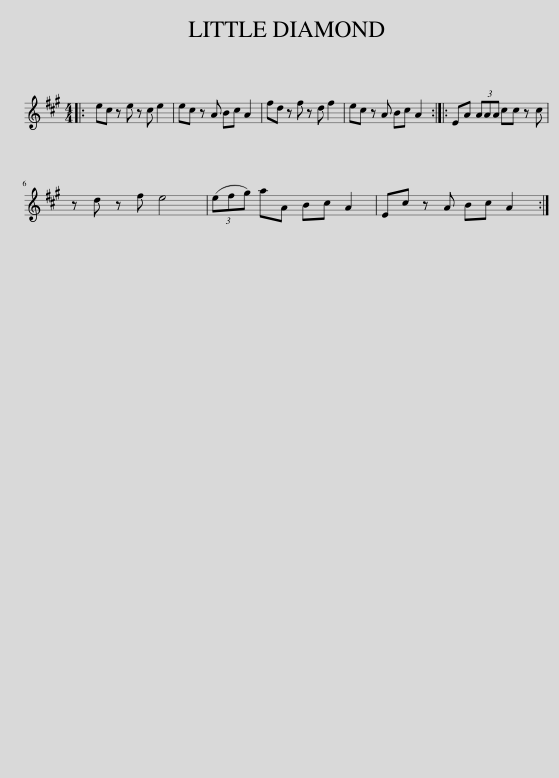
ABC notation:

X:1
L:1/8
M:4/4
I:linebreak $
K:A
V:1 treble
V:1
|: ec z e z c e2 | ec z A Bc A2 | fd z f z d f2 | ec z A Bc A2 :: EA (3AAA cc z c |$ %5
 z d z f e4 | (3(efg) aA Bc A2 | Ec z A Bc A2 :| %8
